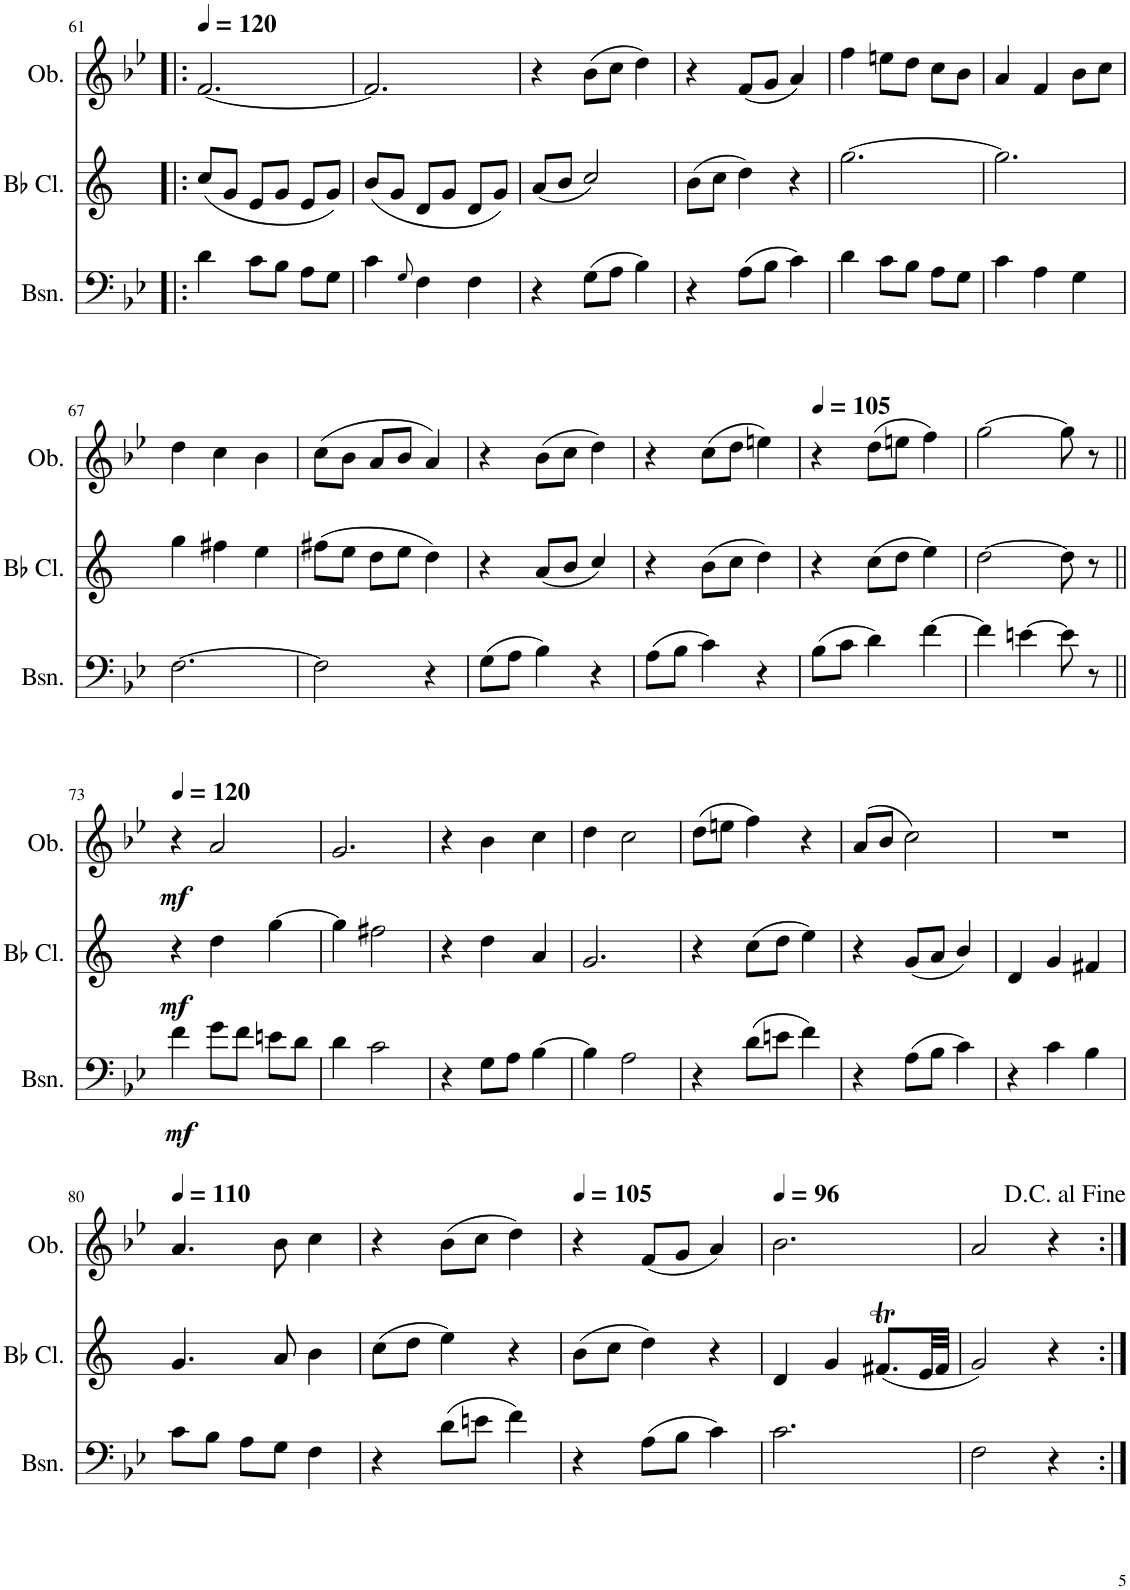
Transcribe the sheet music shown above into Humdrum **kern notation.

**kern	**dynam	**kern	**dynam	**kern	**dynam
*part3	*part3	*part2	*part2	*part1	*part1
*staff3	*staff3	*staff2	*staff2	*staff1	*staff1
*I"Bassoon	*	*I"Bb Clarinet	*	*I"Oboe	*
*I'Bsn.	*	*I'Bb Cl.	*	*I'Ob.	*
!!LO:PB:g=z
*clefF4	*	*clefG2	*	*clefG2	*
*	*	*Trd1c2	*	*	*
*k[b-e-]	*	*k[]	*	*k[b-e-]	*
*M3/4	*	*M3/4	*	*M3/4	*
*MM120	*	*MM120	*	*MM120	*
=61!|:	=61!|:	=61!|:	=61!|:	=61!|:	=61!|:
4d\	.	(8cc/L	.	[2.f/	.
.	.	8g/J	.	.	.
8c\L	.	8e/L	.	.	.
8B-\J	.	8g/J	.	.	.
8A\L	.	8e/L	.	.	.
8G\J	.	8g/J)	.	.	.
=62	=62	=62	=62	=62	=62
4c\	.	(8b/L	.	2.f/]	.
.	.	8g/J	.	.	.
8qG/	.	.	.	.	.
4F\	.	8d/L	.	.	.
.	.	8g/J	.	.	.
4F\	.	8d/L	.	.	.
.	.	8g/J)	.	.	.
=63	=63	=63	=63	=63	=63
4r	.	(8a/L	.	4r	.
.	.	8b/J	.	.	.
(8G\L	.	2cc/)	.	(8b-\L	.
8A\J	.	.	.	8cc\J	.
4B-\)	.	.	.	4dd\)	.
=64	=64	=64	=64	=64	=64
4r	.	(8b\L	.	4r	.
.	.	8cc\J	.	.	.
(8A\L	.	4dd\)	.	(8f/L	.
8B-\J	.	.	.	8g/J	.
4c\)	.	4r	.	4a/)	.
=65	=65	=65	=65	=65	=65
4d\	.	[2.gg\	.	4ff\	.
8c\L	.	.	.	8een\L	.
8B-\J	.	.	.	8dd\J	.
8A\L	.	.	.	8cc\L	.
8G\J	.	.	.	8b-\J	.
=66	=66	=66	=66	=66	=66
4c\	.	2.gg\]	.	4a/	.
4A\	.	.	.	4f/	.
4G\	.	.	.	8b-\L	.
.	.	.	.	8cc\J	.
!!LO:LB:g=z
=67	=67	=67	=67	=67	=67
[2.F\	.	4gg\	.	4dd\	.
.	.	4ff#X\	.	4cc\	.
.	.	4ee\	.	4b-\	.
=68	=68	=68	=68	=68	=68
2F\]	.	(8ff#X\L	.	(8cc\L	.
.	.	8ee\J	.	8b-\J	.
.	.	8dd\L	.	8a/L	.
.	.	8ee\J	.	8b-/J	.
4r	.	4dd\)	.	4a/)	.
=69	=69	=69	=69	=69	=69
(8G\L	.	4r	.	4r	.
8A\J	.	.	.	.	.
4B-\)	.	(8a/L	.	(8b-\L	.
.	.	8b/J	.	8cc\J	.
4r	.	4cc/)	.	4dd\)	.
=70	=70	=70	=70	=70	=70
(8A\L	.	4r	.	4r	.
8B-\J	.	.	.	.	.
4c\)	.	(8b\L	.	(8cc\L	.
.	.	8cc\J	.	8dd\J	.
4r	.	4dd\)	.	4een\)	.
=71	=71	=71	=71	=71	=71
*	*	*	*	*MM105	*
(8B-\L	.	4r	.	4r	.
8c\J	.	.	.	.	.
4d\)	.	(8cc\L	.	(8dd\L	.
.	.	8dd\J	.	8een\J	.
[4f\	.	4ee\)	.	4ff\)	.
=72	=72	=72	=72	=72	=72
4f\]	.	[2dd\	.	[2gg\	.
[4en\	.	.	.	.	.
8e\]	.	8dd\]	.	8gg\]	.
8r	.	8r	.	8r	.
!!LO:LB:g=z
=73||	=73||	=73||	=73||	=73||	=73||
*	*	*	*	*MM120	*
!	!LO:DY:b	!	!LO:DY:b	!	!LO:DY:b
4f\	mf	4r	mf	4r	mf
8g\L	.	4dd\	.	2a/	.
8f\J	.	.	.	.	.
8en\L	.	[4gg\	.	.	.
8d\J	.	.	.	.	.
=74	=74	=74	=74	=74	=74
4d\	.	4gg\]	.	2.g/	.
2c\	.	2ff#X\	.	.	.
=75	=75	=75	=75	=75	=75
4r	.	4r	.	4r	.
8G\L	.	4dd\	.	4b-\	.
8A\J	.	.	.	.	.
[4B-\	.	4a/	.	4cc\	.
=76	=76	=76	=76	=76	=76
4B-\]	.	2.g/	.	4dd\	.
2A\	.	.	.	2cc\	.
=77	=77	=77	=77	=77	=77
4r	.	4r	.	(8dd\L	.
.	.	.	.	8een\J	.
(8d\L	.	(8cc\L	.	4ff\)	.
8en\J	.	8dd\J	.	.	.
4f\)	.	4ee\)	.	4r	.
=78	=78	=78	=78	=78	=78
4r	.	4r	.	(8a/L	.
.	.	.	.	8b-/J	.
(8A\L	.	(8g/L	.	2cc\)	.
8B-\J	.	8a/J	.	.	.
4c\)	.	4b/)	.	.	.
=79	=79	=79	=79	=79	=79
4r	.	4d/	.	2.r	.
4c\	.	4g/	.	.	.
4B-\	.	4f#X/	.	.	.
!!LO:LB:g=z
=80	=80	=80	=80	=80	=80
*	*	*	*	*MM110	*
8c\L	.	4.g/	.	4.a/	.
8B-\J	.	.	.	.	.
8A\L	.	.	.	.	.
8G\J	.	8a/	.	8b-\	.
4F\	.	4b\	.	4cc\	.
=81	=81	=81	=81	=81	=81
4r	.	(8cc\L	.	4r	.
.	.	8dd\J	.	.	.
(8d\L	.	4ee\)	.	(8b-\L	.
8en\J	.	.	.	8cc\J	.
4f\)	.	4r	.	4dd\)	.
=82	=82	=82	=82	=82	=82
*	*	*	*	*MM105	*
4r	.	(8b\L	.	4r	.
.	.	8cc\J	.	.	.
(8A\L	.	4dd\)	.	(8f/L	.
8B-\J	.	.	.	8g/J	.
4c\)	.	4r	.	4a/)	.
=83	=83	=83	=83	=83	=83
*	*	*	*	*MM96	*
2.c\	.	4d/	.	2.b-\	.
.	.	4g/	.	.	.
.	.	(8.f#Xt/L	.	.	.
.	.	32e/LL	.	.	.
.	.	32f#/JJJ	.	.	.
=84	=84	=84	=84	=84	=84
2F\	.	2g/)	.	2a/	.
4r	.	4r	.	4r	.
=:|!	=:|!	=:|!	=:|!	=:|!	=:|!
*-	*-	*-	*-	*-	*-
